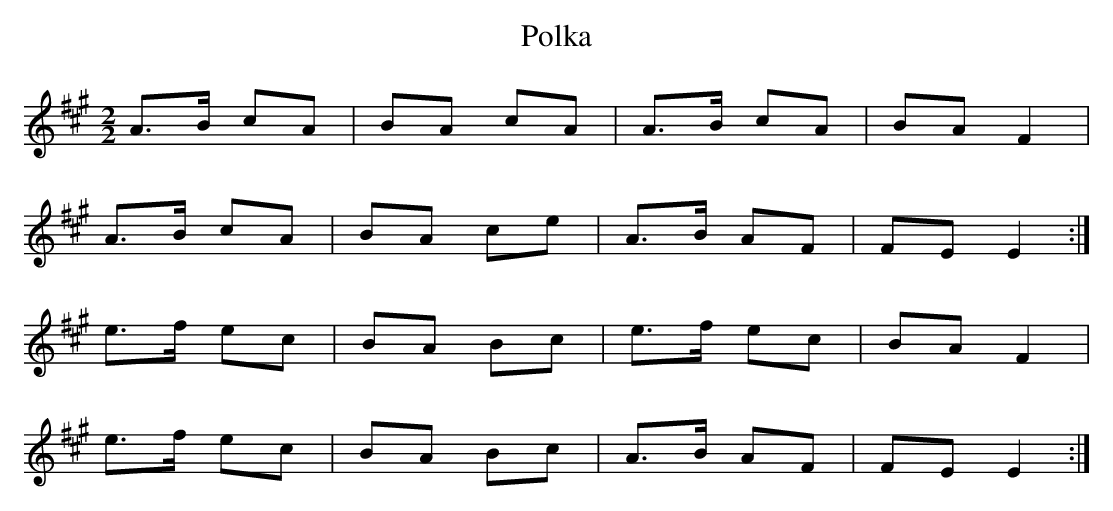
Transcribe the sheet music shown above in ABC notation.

X:1
T: Polka
M:2/2
K:A
A>B cA|BA cA|A>B cA|BA F2|
A>B cA|BA ce|A>B AF|FE E2 :|
e>f ec´|BA Bc|e>f ec|BA F2|
e>f ec´|BA Bc|A>B AF|FE E2 :|
